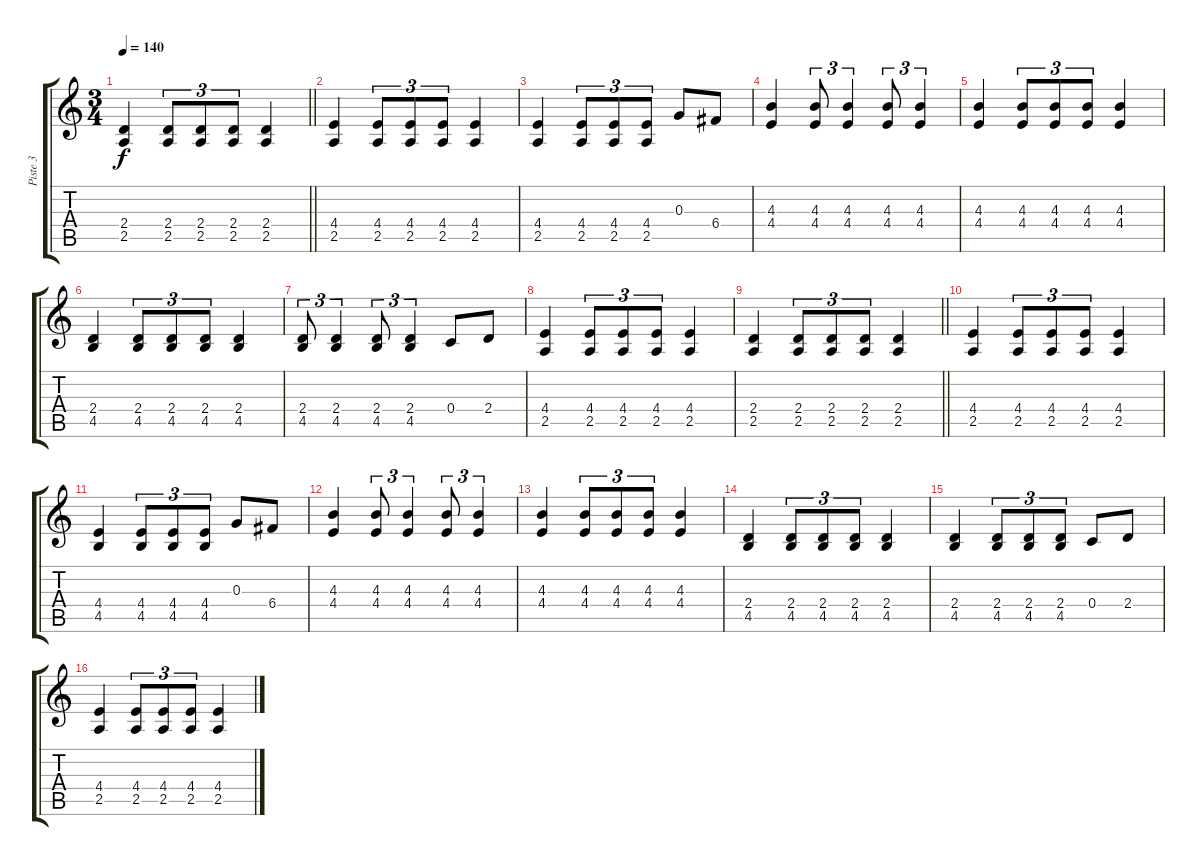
\track ("Piste 3" "Piste 3") {instrument distortionguitar}
\staff {score tabs}
\tuning (E4 C4 G3 C3 G2 C2) {hide}
\ts (3 4)
\tempo 140
\clef g2
\barLineRight lightlight
\ks c
(2.4 2.5).4{dy f} (2.4 2.5).8{tu (3 2)} (2.4 2.5).8{tu (3 2)} (2.4 2.5).8{tu (3 2)} (2.4 2.5).4 |
\section ("" "")
(4.4 2.5).4 (4.4 2.5).8{tu (3 2)} (4.4 2.5).8{tu (3 2)} (4.4 2.5).8{tu (3 2)} (4.4 2.5).4 |
(4.4 2.5).4 (4.4 2.5).8{tu (3 2)} (4.4 2.5).8{tu (3 2)} (4.4 2.5).8{tu (3 2)} 0.3.8 6.4.8 |
(4.3 4.4).4 (4.3 4.4).8{tu (3 2)} (4.3 4.4).4{tu (3 2)} (4.3 4.4).8{tu (3 2)} (4.3 4.4).4{tu (3 2)} |
(4.3 4.4).4 (4.3 4.4).8{tu (3 2)} (4.3 4.4).8{tu (3 2)} (4.3 4.4).8{tu (3 2)} (4.3 4.4).4 |
(2.4 4.5).4 (2.4 4.5).8{tu (3 2)} (2.4 4.5).8{tu (3 2)} (2.4 4.5).8{tu (3 2)} (2.4 4.5).4 |
(2.4 4.5).8{tu (3 2)} (2.4 4.5).4{tu (3 2)} (2.4 4.5).8{tu (3 2)} (2.4 4.5).4{tu (3 2)} 0.4.8 2.4.8 |
(4.4 2.5).4 (4.4 2.5).8{tu (3 2)} (4.4 2.5).8{tu (3 2)} (4.4 2.5).8{tu (3 2)} (4.4 2.5).4 |
\barLineRight lightlight
(2.4 2.5).4 (2.4 2.5).8{tu (3 2)} (2.4 2.5).8{tu (3 2)} (2.4 2.5).8{tu (3 2)} (2.4 2.5).4 |
\section ("" "")
(4.4 2.5).4 (4.4 2.5).8{tu (3 2)} (4.4 2.5).8{tu (3 2)} (4.4 2.5).8{tu (3 2)} (4.4 2.5).4 |
(4.4 4.5).4 (4.4 4.5).8{tu (3 2)} (4.4 4.5).8{tu (3 2)} (4.4 4.5).8{tu (3 2)} 0.3.8 6.4.8 |
(4.3 4.4).4 (4.3 4.4).8{tu (3 2)} (4.3 4.4).4{tu (3 2)} (4.3 4.4).8{tu (3 2)} (4.3 4.4).4{tu (3 2)} |
(4.3 4.4).4 (4.3 4.4).8{tu (3 2)} (4.3 4.4).8{tu (3 2)} (4.3 4.4).8{tu (3 2)} (4.3 4.4).4 |
(2.4 4.5).4 (2.4 4.5).8{tu (3 2)} (2.4 4.5).8{tu (3 2)} (2.4 4.5).8{tu (3 2)} (2.4 4.5).4 |
(2.4 4.5).4 (2.4 4.5).8{tu (3 2)} (2.4 4.5).8{tu (3 2)} (2.4 4.5).8{tu (3 2)} 0.4.8 2.4.8 |
(4.4 2.5).4 (4.4 2.5).8{tu (3 2)} (4.4 2.5).8{tu (3 2)} (4.4 2.5).8{tu (3 2)} (4.4 2.5).4
